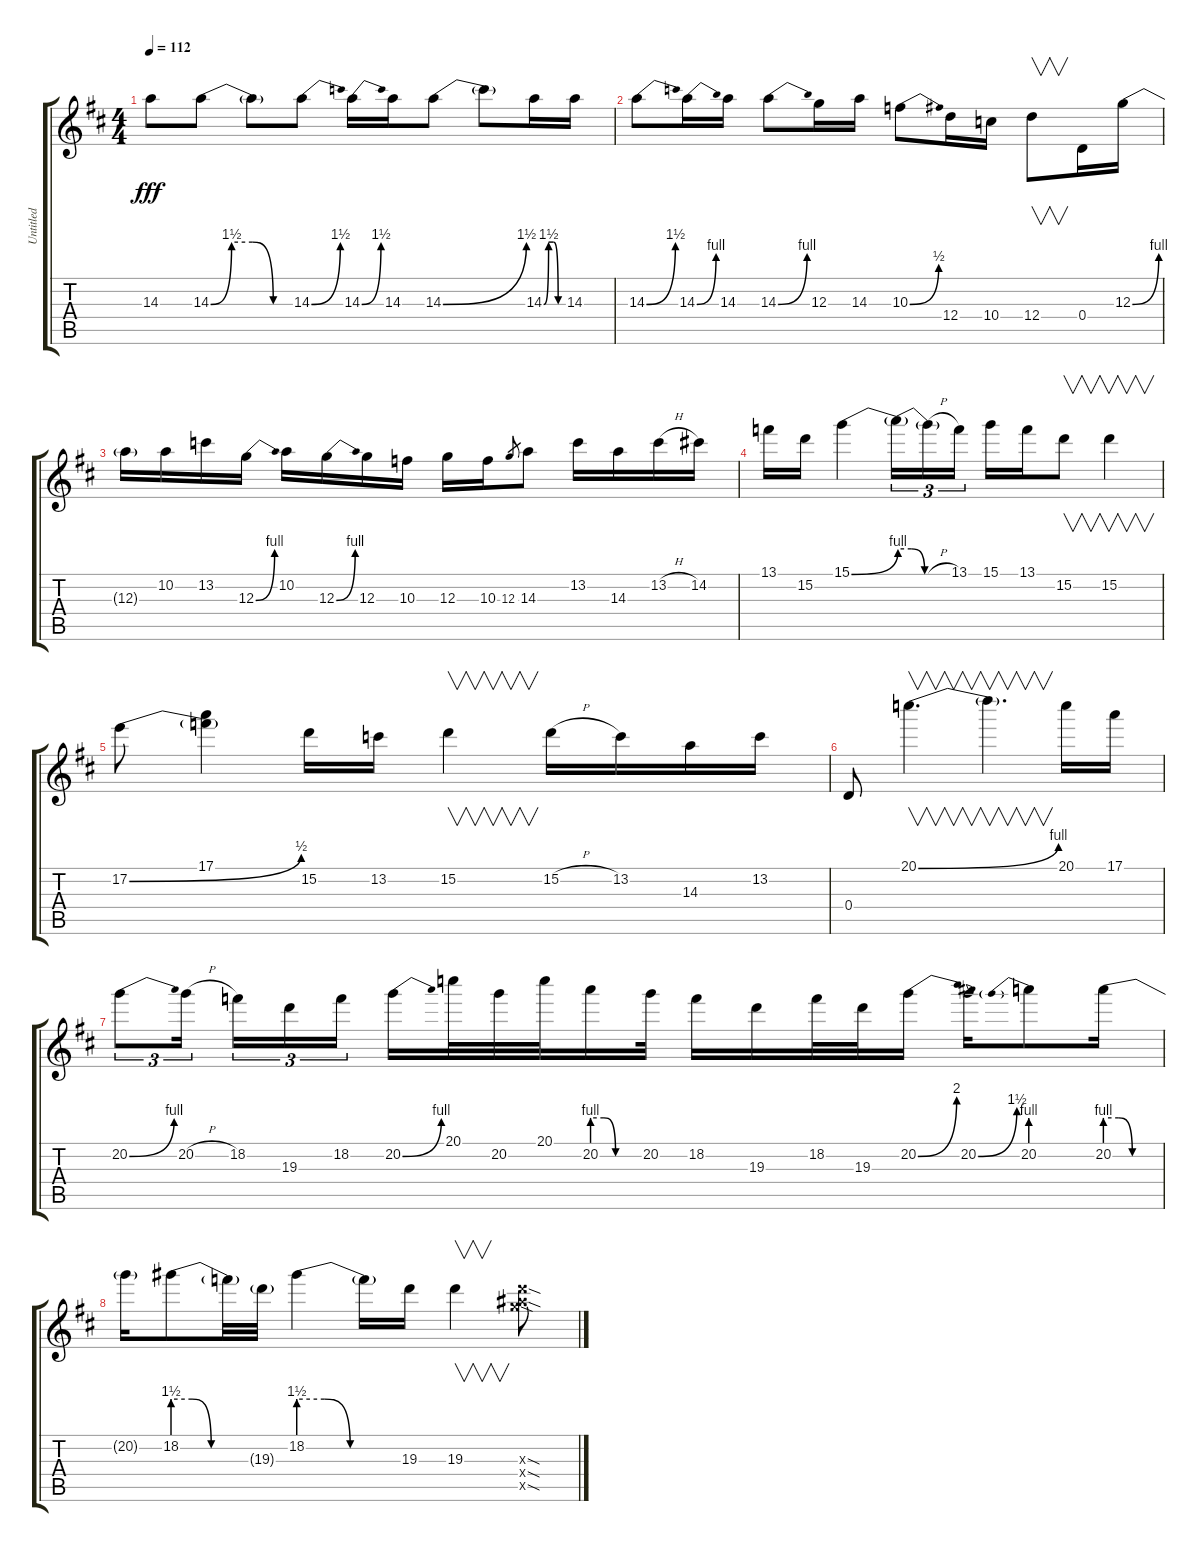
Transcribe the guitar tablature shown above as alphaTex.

\track ("Untitled" "Untitled") {instrument distortionguitar}
\staff {score tabs}
\tuning (E4 B3 G3 D3 A2 E2) {hide}
\ts (4 4)
\tempo 112
\clef g2
\ks d
14.3{t}.8{dy fff} 14.3{be (custom 0 0 15 6 30 6 45 0 60 0)}.8 14.3{t}.8 14.3{be (bend 0 0 60 6)}.8 14.3{be (bend 0 0 60 6)}.16 14.3.16 14.3{be (bend 0 0 60 6)}.8 14.3{t}.8 14.3{be (custom 0 0 15 6 30 6 45 0 60 0)}.16 14.3.16 |
14.3{be (bend 0 0 60 6)}.8 14.3{be (bend 0 0 60 4)}.16 14.3.16 14.3{be (bend 0 0 60 4)}.8 12.3.16 14.3.16 10.3{be (bend 0 0 60 2)}.8 12.4.16 10.4.16 12.4.8{v} 0.4.16 12.3{be (bend 0 0 60 4)}.16 |
12.3{t}.16 10.2.16 13.2.16 12.3{be (bend 0 0 60 4)}.16 10.2.16 12.3{be (bend 0 0 60 4)}.16 12.3.16 10.3.16 12.3.16 10.3.16 12.3.8{gr} 14.3.8 13.2.16 14.3.16 13.2{h}.16 14.2.16 |
13.1.16 15.2.16 15.1{be (bend 0 0 60 4)}.4 15.1{be (custom 0 4 15 4 30 0 60 0) t}.16{tu (3 2)} 15.1{h t}.16{tu (3 2)} 13.1.16{tu (3 2)} 15.1.16 13.1.16 15.2.8{v} 15.2.4{v} |
17.2{be (bend 0 0 60 2)}.8 (17.1 17.2{t}).4 15.2.16 13.2.16 15.2.4{v} 15.2{h}.16 13.2.16 14.3.16 13.2.16 |
0.4.8 20.1{be (bend 0 0 60 4)}.4{v d} 20.1{t}.4{v d} 20.1.16 17.1.16 |
20.2{be (bend 0 0 60 4)}.8{tu (3 2)} 20.2{h}.16{tu (3 2) beam splitsecondary} 18.2.16{tu (3 2)} 19.3.16{tu (3 2)} 18.2.16{tu (3 2)} 20.2{be (bend 0 0 60 4)}.16 20.1.32 20.2.32 20.1.32 20.2{be (custom 0 4 15 4 30 0 60 0)}.16 20.2.32 18.2.16 19.3.16 18.2.32 19.3.32 20.2{be (bend 0 0 60 8)}.16 20.2{be (bend 0 0 60 6)}.16 20.2{be (prebend 0 4 60 4)}.8 20.2{be (custom 0 4 15 4 30 0 60 0)}.16 |
20.2{t}.16 18.2{be (custom 0 6 15 6 30 0 60 0)}.8 18.2{t}.32 19.3{g}.32 18.2{be (custom 0 6 15 6 30 0 60 0)}.4 18.2{t}.16 19.3.16 19.3.4{v} (19.3{sod x} 20.4{sod x} 22.5{sod x}).8
